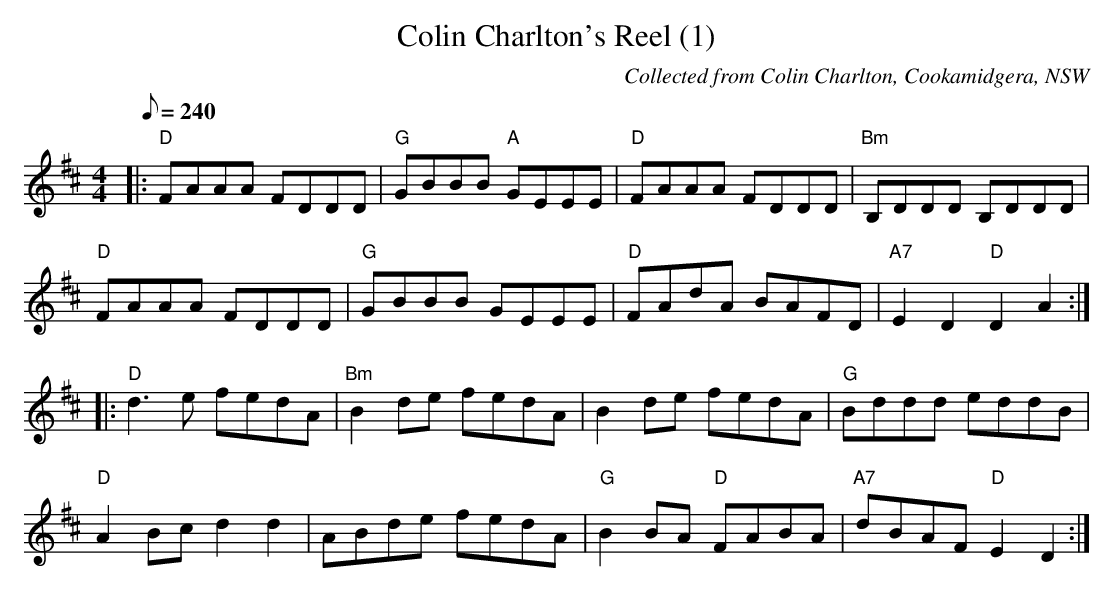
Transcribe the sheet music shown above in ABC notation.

X:1
T:Colin Charlton's Reel (1)
M:4/4
L:1/8
Q:240
C:Collected from Colin Charlton, Cookamidgera, NSW
K:D
|:"D"FAAA FDDD|"G"GBBB "A"GEEE|"D"FAAA FDDD|"Bm"B,DDD B,DDD|
"D"FAAA FDDD|"G"GBBB GEEE|"D"FAdA BAFD|"A7"E2 D2"D"D2A2:|
|:"D"d3e fedA|"Bm"B2de fedA|B2de fedA|"G"Bddd eddB|
"D"A2Bcd2d2|ABde fedA|"G"B2BA "D"FABA|"A7"dBAF "D"E2 D2:|
